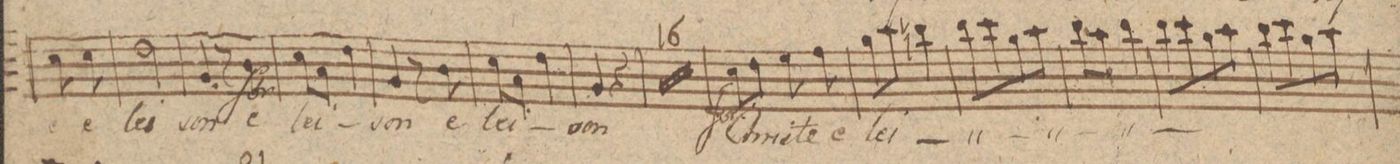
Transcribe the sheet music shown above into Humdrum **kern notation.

**kern	**text	**dynam
*I"Baſso.	*	*
*clefF4	*	*
*k[f#c#g#d#]	*	*
*M2/4	*	*
8E\	-e	.
8E\	e-	.
=121	=121	=121
2F#\	-lei	.
=122	=122	=122
4BB/	son	.
8r	.	.
8D#\	e-	f
=123	=123	=123
8E\L	-lei-	.
8C#\J	.	.
4F#\	.	.
=124	=124	=124
4BB/	-son	.
8r	.	.
8D#\	e-	.
=125	=125	=125
8E\L	-lei-	.
8C#\J	.	.
4F#\	.	.
=126	=126	=126
4BB/	-son	.
4r	.	.
=127	=127	=127
2r	.	.
=128	=128	=128
2r	.	.
=129	=129	=129
2r	.	.
=130	=130	=130
2r	.	.
=131	=131	=131
2r	.	.
=132	=132	=132
2r	.	.
=133	=133	=133
2r	.	.
=134	=134	=134
2r	.	.
=135	=135	=135
2r	.	.
=136	=136	=136
2r	.	.
=137	=137	=137
2r	.	.
=138	=138	=138
2r	.	.
=139	=139	=139
2r	.	.
=140	=140	=140
2r	.	.
=141	=141	=141
2r	.	.
=142	=142	=142
2r	.	.
=143	=143	=143
8E\L	Chri-	f
8F#\J	.	.
8G#\	-ste	.
8A\	e-	.
=144	=144	=144
8B\L	-lei-	.
8c#\J	.	.
4dn\	.	.
=145	=145	=145
8d#\L	.	.
8e\	.	.
8B\	.	.
8c#\J	.	.
=146	=146	=146
8d#\L	.	.
8c#\J	.	.
4d#\	.	.
=147	=147	=147
8d#\L	.	.
8e\	.	.
8B\	.	.
8c#\J	.	.
=148	=148	=148
8d#\L	.	.
8e\	.	.
8B\	.	.
8c#\J	.	.
=149	=149	=149
*-	*-	*-
